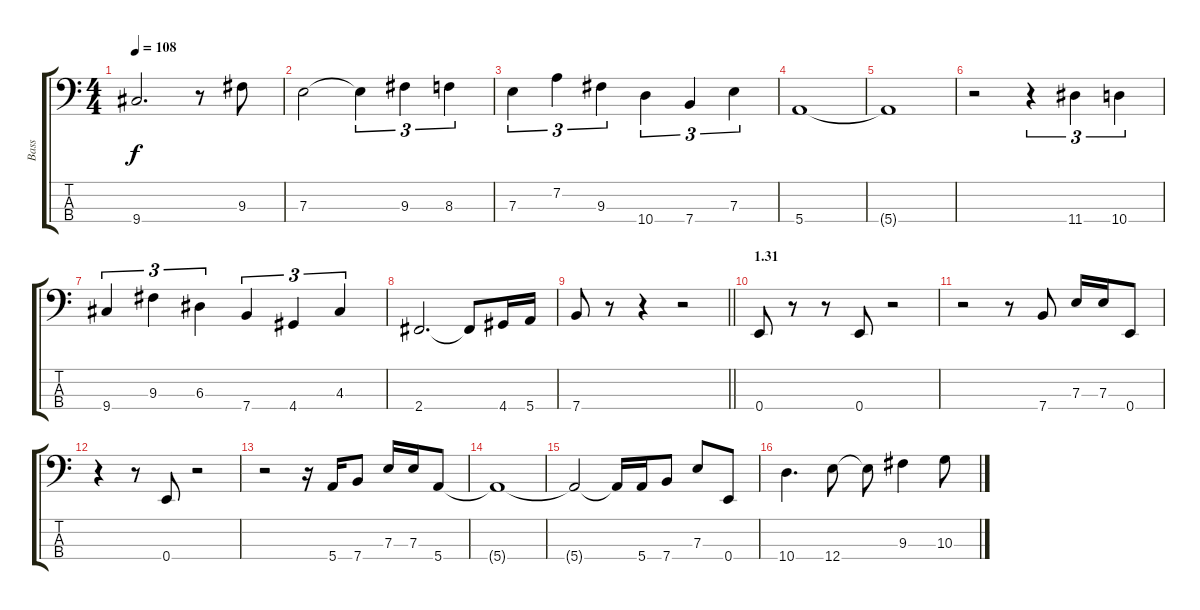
\track ("Bass" "Bass") {instrument electricbasspick}
\staff {score tabs}
\tuning (G2 D2 A1 E1) {hide}
\ts (4 4)
\tempo 108
\clef f4
\ks c
9.4{t}.2{d dy f} r.8 9.3.8 |
7.3.2 7.3{t}.4{tu (3 2)} 9.3.4{tu (3 2)} 8.3.4{tu (3 2)} |
7.3.4{tu (3 2)} 7.2.4{tu (3 2)} 9.3.4{tu (3 2)} 10.4.4{tu (3 2)} 7.4.4{tu (3 2)} 7.3.4{tu (3 2)} |
5.4.1 |
5.4{t}.1 |
r.2 r.4{tu (3 2)} 11.4.4{tu (3 2)} 10.4.4{tu (3 2)} |
9.4.4{tu (3 2)} 9.3.4{tu (3 2)} 6.3.4{tu (3 2)} 7.4.4{tu (3 2)} 4.4.4{tu (3 2)} 4.3.4{tu (3 2)} |
2.4.2{d} 2.4{t}.8 4.4.16 5.4.16 |
\barLineRight lightlight
7.4.8 r.8 r.4 r.2 |
\section ("" "1.31")
0.4.8 r.8 r.8 0.4.8 r.2 |
r.2 r.8 7.4.8 7.3.16 7.3.16 0.4.8 |
r.4 r.8 0.4.8 r.2 |
r.2 r.16 5.4.16 7.4.8 7.3.16 7.3.16 5.4.8 |
5.4{t}.1 |
5.4{t}.2 5.4{t}.16 5.4.16 7.4.8 7.3.8 0.4.8 |
10.4.4{d} 12.4.8 12.4{t}.8 9.3.4 10.3.8
